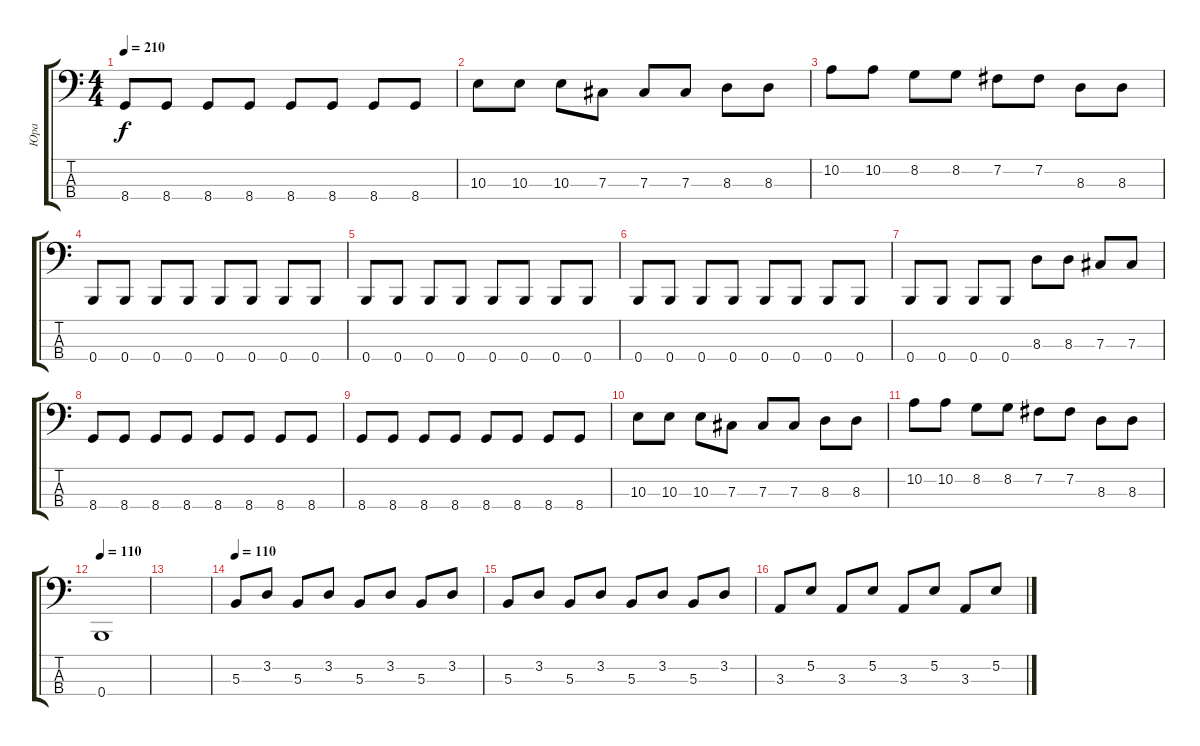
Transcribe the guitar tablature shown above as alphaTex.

\track ("Юра" "Юра") {instrument acousticbass}
\staff {score tabs}
\tuning (E2 B1 Gb1 B0) {hide}
\ts (4 4)
\tempo 210
\clef f4
\ks c
8.4.8{dy f} 8.4.8 8.4.8 8.4.8 8.4.8 8.4.8 8.4.8 8.4.8 |
10.3.8 10.3.8 10.3.8 7.3.8 7.3.8 7.3.8 8.3.8 8.3.8 |
10.2.8 10.2.8 8.2.8 8.2.8 7.2.8 7.2.8 8.3.8 8.3.8 |
0.4.8 0.4.8 0.4.8 0.4.8 0.4.8 0.4.8 0.4.8 0.4.8 |
0.4.8 0.4.8 0.4.8 0.4.8 0.4.8 0.4.8 0.4.8 0.4.8 |
0.4.8 0.4.8 0.4.8 0.4.8 0.4.8 0.4.8 0.4.8 0.4.8 |
0.4.8 0.4.8 0.4.8 0.4.8 8.3.8 8.3.8 7.3.8 7.3.8 |
8.4.8 8.4.8 8.4.8 8.4.8 8.4.8 8.4.8 8.4.8 8.4.8 |
8.4.8 8.4.8 8.4.8 8.4.8 8.4.8 8.4.8 8.4.8 8.4.8 |
10.3.8 10.3.8 10.3.8 7.3.8 7.3.8 7.3.8 8.3.8 8.3.8 |
10.2.8 10.2.8 8.2.8 8.2.8 7.2.8 7.2.8 8.3.8 8.3.8 |
\tempo 110
0.4.1 |
|
\tempo 110
5.3.8 3.2.8 5.3.8 3.2.8 5.3.8 3.2.8 5.3.8 3.2.8 |
5.3.8 3.2.8 5.3.8 3.2.8 5.3.8 3.2.8 5.3.8 3.2.8 |
3.3.8 5.2.8 3.3.8 5.2.8 3.3.8 5.2.8 3.3.8 5.2.8
